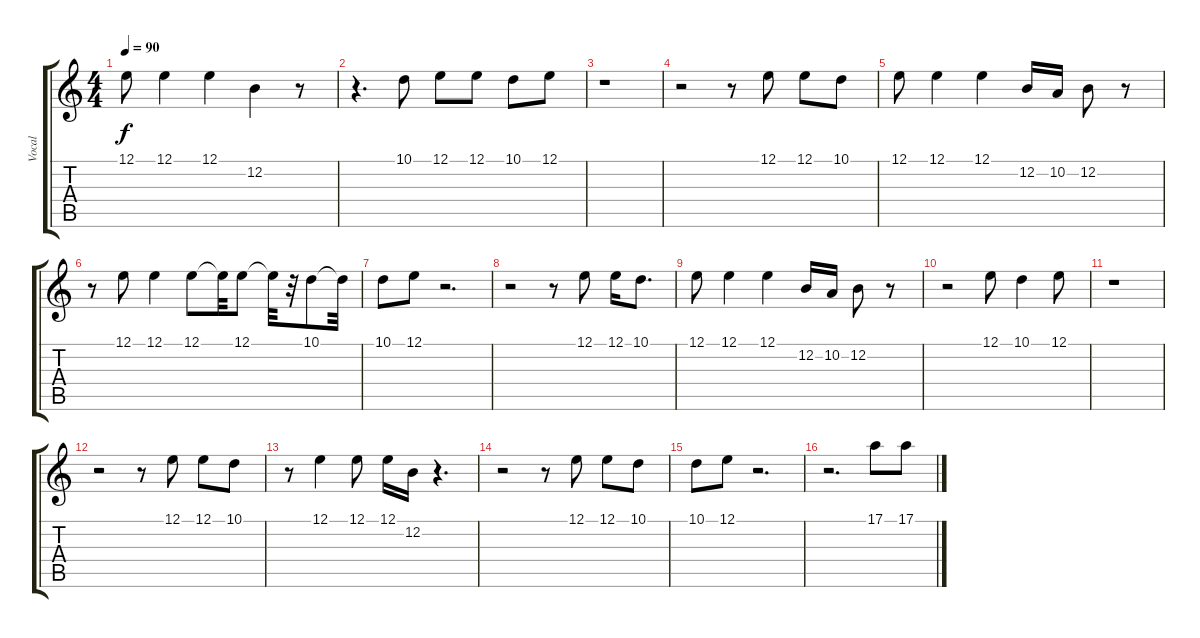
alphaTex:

\track ("Vocal" "Vocal") {instrument synthvoice}
\staff {score tabs}
\tuning (E4 B3 G3 D3 A2 E2) {hide}
\ts (4 4)
\tempo 90
\clef g2
\ks c
12.1.8{dy f} 12.1.4 12.1.4 12.2.4 r.8 |
r.4{d} 10.1.8 12.1.8 12.1.8 10.1.8 12.1.8 |
r.1 |
r.2 r.8 12.1.8 12.1.8 10.1.8 |
12.1.8 12.1.4 12.1.4 12.2.16 10.2.16 12.2.8 r.8 |
r.8 12.1.8 12.1.4 12.1.8 12.1{t}.32 12.1.8 12.1{t}.32 r.32 10.1.8 10.1{t}.32 |
10.1.8 12.1.8 r.2{d} |
r.2 r.8 12.1.8 12.1.16 10.1.8{d} |
12.1.8 12.1.4 12.1.4 12.2.16 10.2.16 12.2.8 r.8 |
r.2 12.1.8 10.1.4 12.1.8 |
r.1 |
r.2 r.8 12.1.8 12.1.8 10.1.8 |
r.8 12.1.4 12.1.8 12.1.16 12.2.16 r.4{d} |
r.2 r.8 12.1.8 12.1.8 10.1.8 |
10.1.8 12.1.8 r.2{d} |
r.2{d} 17.1.8 17.1.8
